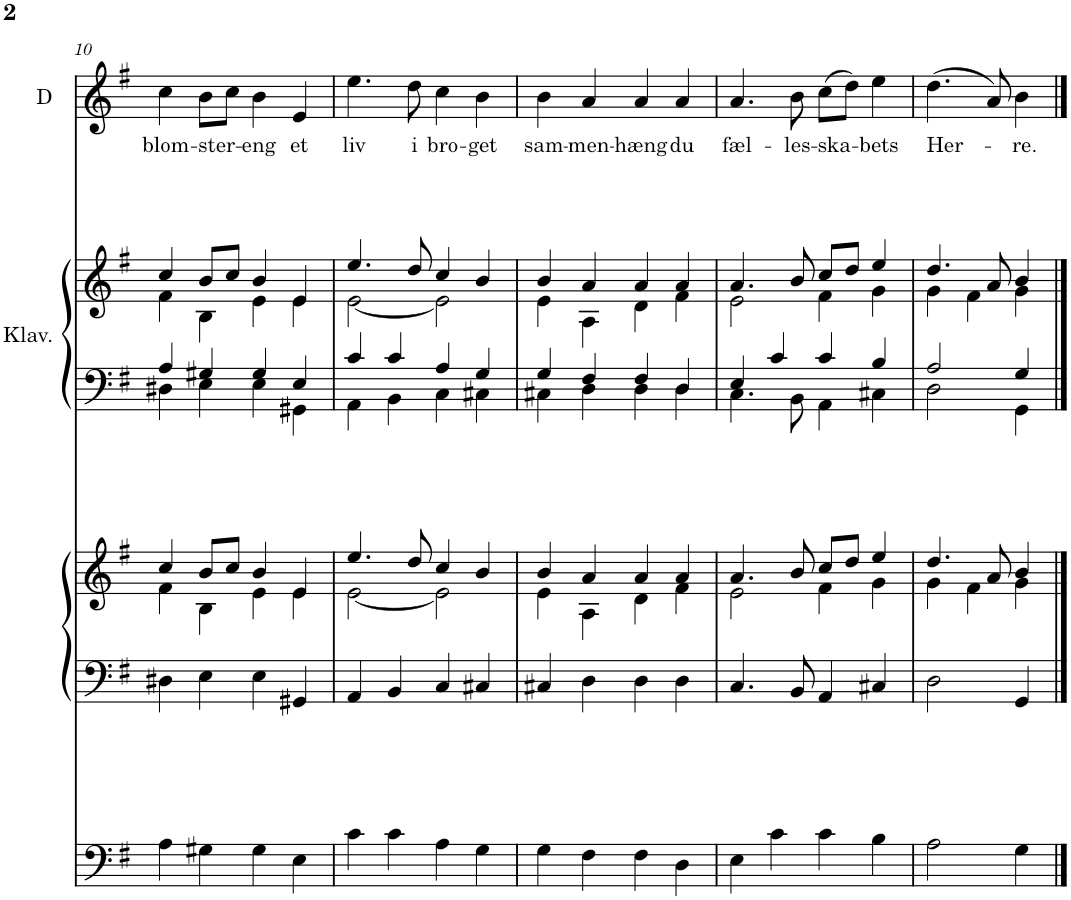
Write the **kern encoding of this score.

**kern	**kern	**kern	**kern	**kern	**kern	**text
*part3	*part3	*part3	*part2	*part2	*part1	*part1
*staff6	*staff5	*staff4	*staff3	*staff2	*staff1	*staff1
*I"Orgel 2	*	*	*I"Piano	*	*I"D	*
*	*	*	*	*	*I'D	*
!!LO:PB:g=z
*clefF4	*clefF4	*clefG2	*clefF4	*clefG2	*clefG2	*
*k[f#]	*k[f#]	*k[f#]	*k[f#]	*k[f#]	*k[f#]	*
*M2/2	*M2/2	*M2/2	*M2/2	*M2/2	*M2/2	*
*met(c|)	*met(c|)	*met(c|)	*met(c|)	*met(c|)	*met(c|)	*
=10	=10	=10	=10	=10	=10	=10
*	*	*^	*^	*^	*	*
!	!	!	!	!	!	!	!	!	!LO:LY:b
4A\	4D#X\	4cc/	4f#\	4A/	4D#X\	4cc/	4f#\	4cc\	blom-
!	!	!	!	!	!	!	!	!	!LO:LY:b
4G#X\	4E\	8b/L	4B\	4G#X/	4E\	8b/L	4B\	8b\L	-ster-
.	.	8cc/J	.	.	.	8cc/J	.	8cc\J	.
!	!	!	!	!	!	!	!	!	!LO:LY:b
4G#\	4E\	4b/	4e\	4G#/	4E\	4b/	4e\	4b\	-eng
!	!	!	!	!	!	!	!	!	!LO:LY:b
4E\	4GG#X/	4e/	4e\	4E/	4GG#X\	4e/	4e\	4e/	et
=11	=11	=11	=11	=11	=11	=11	=11	=11	=11
!	!	!	!	!	!	!	!	!	!LO:LY:b
4c\	4AA/	4.ee/	[2e\	4c/	4AA\	4.ee/	[2e\	4.ee\	liv
4c\	4BB/	.	.	4c/	4BB\	.	.	.	.
!	!	!	!	!	!	!	!	!	!LO:LY:b
.	.	8dd/	.	.	.	8dd/	.	8dd\	i
!	!	!	!	!	!	!	!	!	!LO:LY:b
4A\	4C/	4cc/	2e\]	4A/	4C\	4cc/	2e\]	4cc\	bro-
!	!	!	!	!	!	!	!	!	!LO:LY:b
4G\	4C#X/	4b/	.	4G/	4C#X\	4b/	.	4b\	-get
=12	=12	=12	=12	=12	=12	=12	=12	=12	=12
!	!	!	!	!	!	!	!	!	!LO:LY:b
4G\	4C#X/	4b/	4e\	4G/	4C#X\	4b/	4e\	4b\	sam-
!	!	!	!	!	!	!	!	!	!LO:LY:b
4F#\	4D\	4a/	4A\	4F#/	4D\	4a/	4A\	4a/	-men-
!	!	!	!	!	!	!	!	!	!LO:LY:b
4F#\	4D\	4a/	4d\	4F#/	4D\	4a/	4d\	4a/	-hæng
!	!	!	!	!	!	!	!	!	!LO:LY:b
4D\	4D\	4a/	4f#\	4D/	4D\	4a/	4f#\	4a/	du
=13	=13	=13	=13	=13	=13	=13	=13	=13	=13
!	!	!	!	!	!	!	!	!	!LO:LY:b
4E\	4.C/	4.a/	2e\	4E/	4.C\	4.a/	2e\	4.a/	fæl-
4c\	.	.	.	4c/	.	.	.	.	.
!	!	!	!	!	!	!	!	!	!LO:LY:b
.	8BB/	8b/	.	.	8BB\	8b/	.	8b\	-les-
!	!	!	!	!	!	!	!	!	!LO:LY:b
4c\	4AA/	8cc/L	4f#\	4c/	4AA\	8cc/L	4f#\	(8cc\L	-ska-
.	.	8dd/J	.	.	.	8dd/J	.	8dd\J)	.
!	!	!	!	!	!	!	!	!	!LO:LY:b
4B\	4C#X/	4ee/	4g\	4B/	4C#X\	4ee/	4g\	4ee\	-bets
=14	=14	=14	=14	=14	=14	=14	=14	=14	=14
!	!	!	!	!	!	!	!	!	!LO:LY:b
2A\	2D\	4.dd/	4g\	2A/	2D\	4.dd/	4g\	(4.dd\	Her-
.	.	.	4f#\	.	.	.	4f#\	.	.
.	.	8a/	.	.	.	8a/	.	8a/)	.
!	!	!	!	!	!	!	!	!	!LO:LY:b
4G\	4GG/	4b/	4g\	4G/	4GG\	4b/	4g\	4b\	-re.
*	*	*v	*v	*	*	*	*	*	*
*	*	*	*v	*v	*	*	*	*
*	*	*	*	*v	*v	*	*
==	==	==	==	==	==	==
*-	*-	*-	*-	*-	*-	*-
